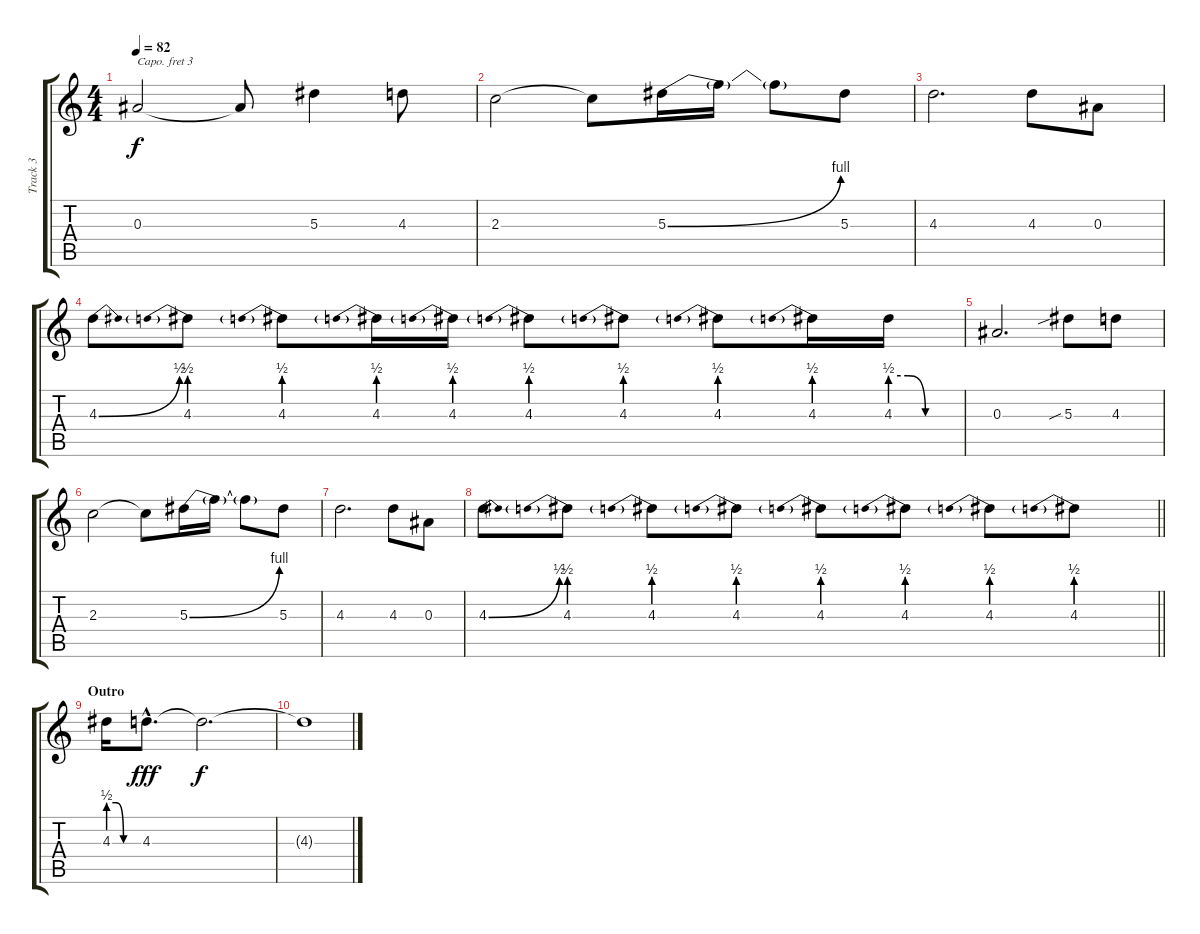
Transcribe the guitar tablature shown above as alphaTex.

\track ("Track 3" "Track 3") {instrument overdrivenguitar}
\staff {score tabs}
\capo 3
\tuning (E4 B3 G3 D3 A2 E2) {hide}
\ts (4 4)
\tempo 82
\clef g2
\ks c
0.3.2{dy f} 0.3{t}.8 5.3.4 4.3.8 |
2.3.2 2.3{t}.8 5.3{be (bend 0 0 60 4)}.16 5.3{t}.16 5.3{t}.8 5.3.8 |
4.3.2{d} 4.3.8 0.3.8 |
4.3{be (bend 0 0 60 2)}.8 4.3{be (prebend 0 2 60 2)}.8 4.3{be (prebend 0 2 60 2)}.8 4.3{be (prebend 0 2 60 2)}.16 4.3{be (prebend 0 2 60 2)}.16 4.3{be (prebend 0 2 60 2)}.8 4.3{be (prebend 0 2 60 2)}.8 4.3{be (prebend 0 2 60 2)}.8 4.3{be (prebend 0 2 60 2)}.16 4.3{be (custom 0 2 15 2 30 0 60 0)}.16 |
0.3.2{d} 5.3{sib}.8 4.3.8 |
2.3.2 2.3{t}.8 5.3{be (bend 0 0 60 4)}.16 5.3{t}.16 5.3{t}.8 5.3.8 |
4.3.2{d} 4.3.8 0.3.8 |
\barLineRight lightlight
4.3{be (bend 0 0 60 2)}.8 4.3{be (prebend 0 2 60 2)}.8 4.3{be (prebend 0 2 60 2)}.8 4.3{be (prebend 0 2 60 2)}.8 4.3{be (prebend 0 2 60 2)}.8 4.3{be (prebend 0 2 60 2)}.8 4.3{be (prebend 0 2 60 2)}.8 4.3{be (prebend 0 2 60 2)}.8 |
\section ("" "Outro")
4.3{be (custom 0 2 15 2 30 0 60 0)}.16 4.3{hac}.8{d dy fff} 4.3{t}.2{d dy f} |
4.3{t}.1
